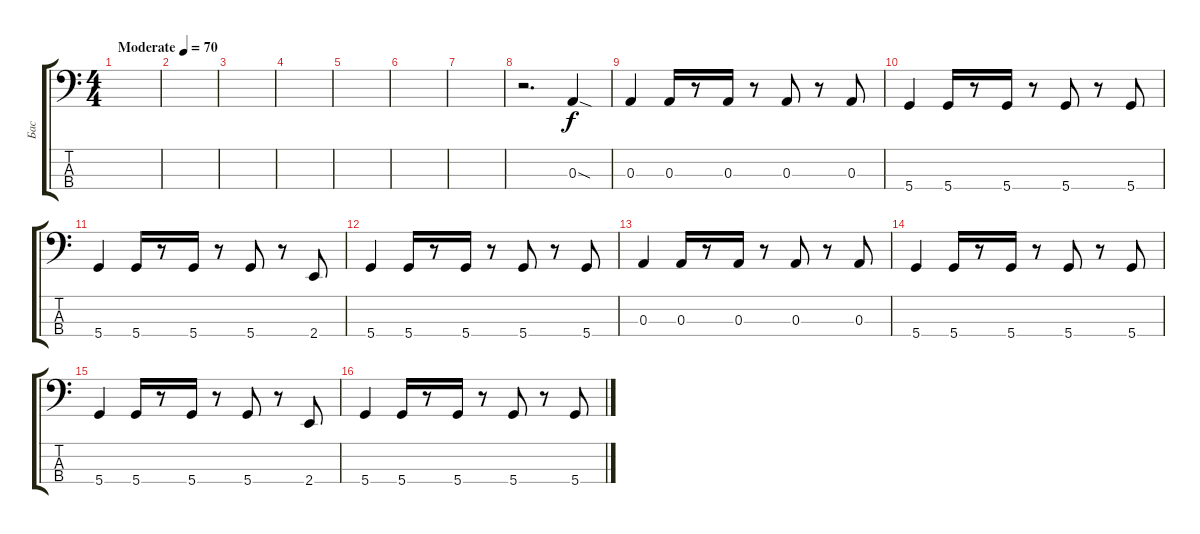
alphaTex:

\track ("Бас" "Бас") {instrument electricbassfinger}
\staff {score tabs}
\tuning (G2 D2 A1 D1) {hide}
\ts (4 4)
\tempo (70 "Moderate")
\clef f4
\ks c
|
|
|
|
|
|
|
r.2{d} 0.3{sod}.4 |
0.3.4 0.3.16 r.8 0.3.16 r.8 0.3.8 r.8 0.3.8 |
5.4.4 5.4.16 r.8 5.4.16 r.8 5.4.8 r.8 5.4.8 |
5.4.4 5.4.16 r.8 5.4.16 r.8 5.4.8 r.8 2.4.8 |
5.4.4 5.4.16 r.8 5.4.16 r.8 5.4.8 r.8 5.4.8 |
0.3.4 0.3.16 r.8 0.3.16 r.8 0.3.8 r.8 0.3.8 |
5.4.4 5.4.16 r.8 5.4.16 r.8 5.4.8 r.8 5.4.8 |
5.4.4 5.4.16 r.8 5.4.16 r.8 5.4.8 r.8 2.4.8 |
5.4.4 5.4.16 r.8 5.4.16 r.8 5.4.8 r.8 5.4.8
